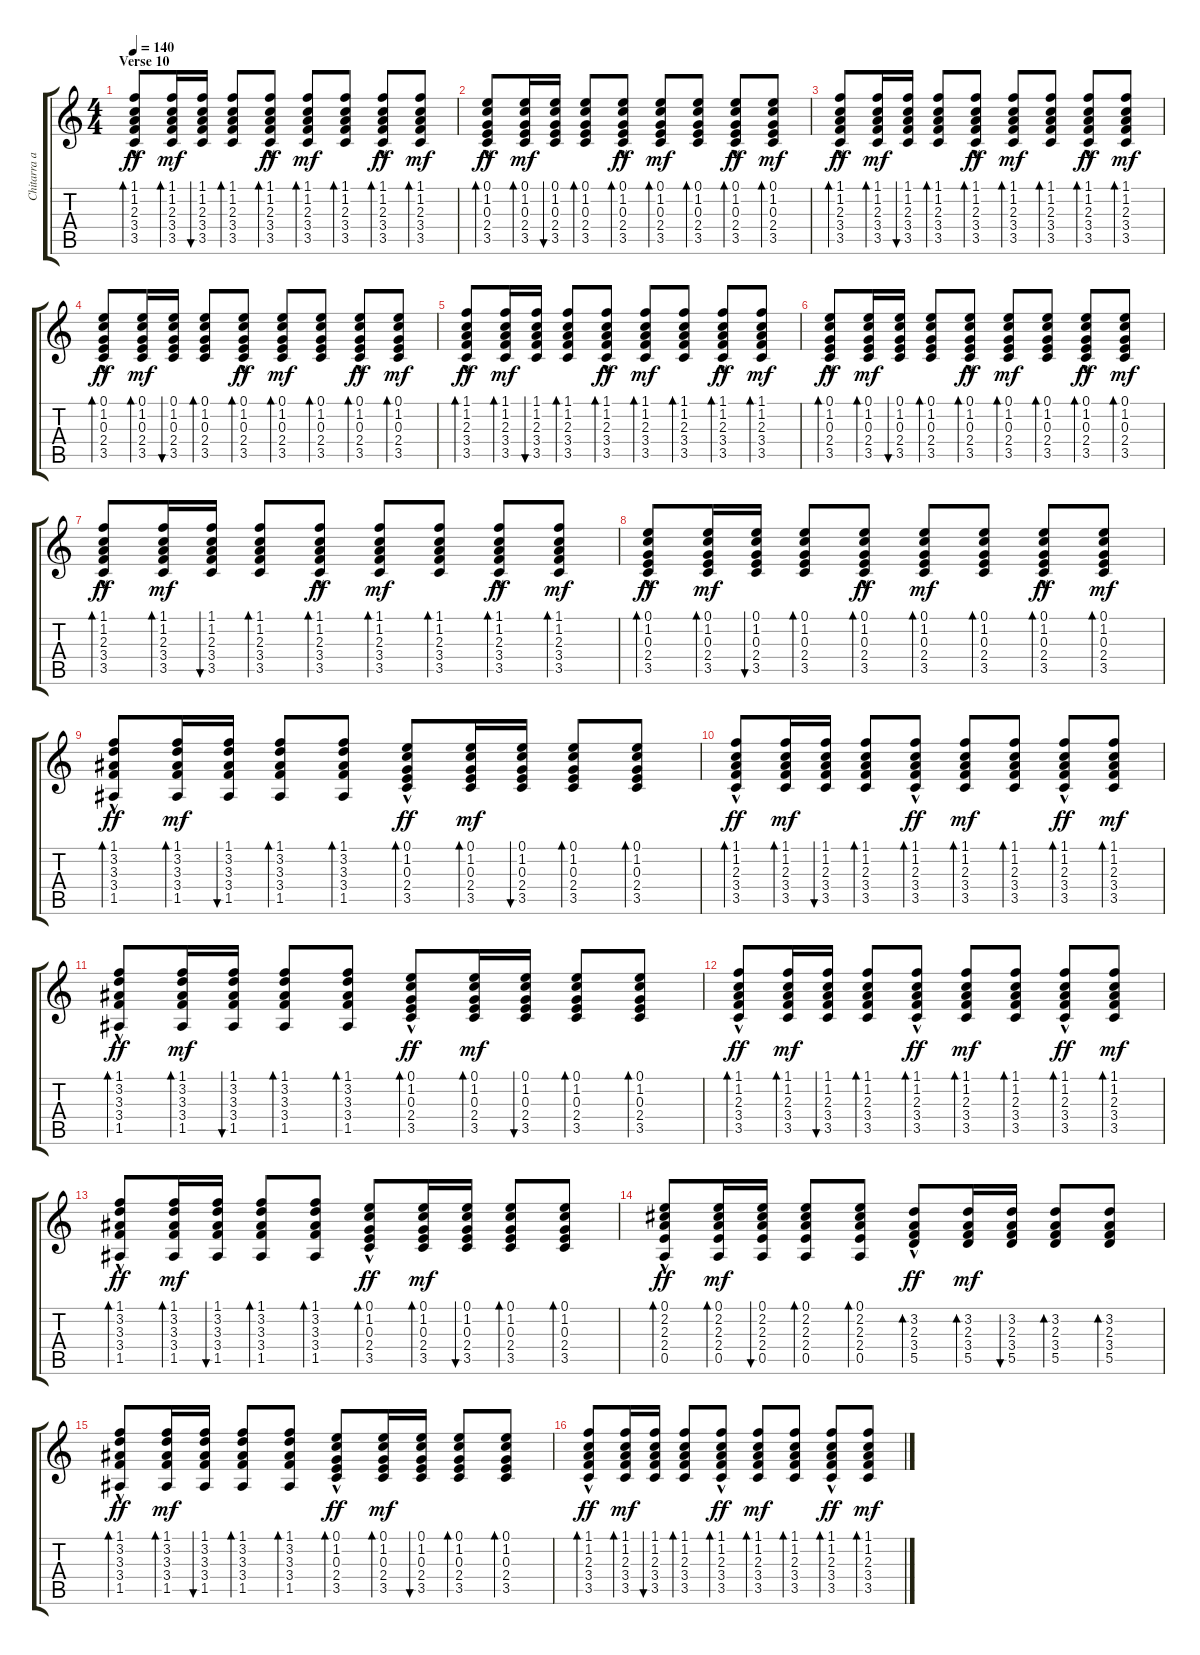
\track ("Chitarra acustica 2" "Chitarra a") {instrument acousticguitarsteel}
\staff {score tabs}
\tuning (E4 B3 G3 D3 A2 E2) {hide}
\ts (4 4)
\section ("" "Verse 10")
\tempo 140
\clef g2
\ks c
(1.1{hac} 1.2{hac} 2.3{hac} 3.4{hac} 3.5).8{bd 60 dy ff} (1.1 1.2 2.3 3.4 3.5).16{bd 60 dy mf} (1.1 1.2 2.3 3.4 3.5).16{bu 60} (1.1 1.2 2.3 3.4 3.5).8{bd 60} (1.1{hac} 1.2{hac} 2.3{hac} 3.4{hac} 3.5).8{bd 120 dy ff} (1.1 1.2 2.3 3.4 3.5).8{bd 60 dy mf} (1.1 1.2 2.3 3.4 3.5).8{bd 120} (1.1{hac} 1.2{hac} 2.3{hac} 3.4{hac} 3.5).8{bd 60 dy ff} (1.1 1.2 2.3 3.4 3.5).8{bd 120 dy mf} |
(0.1{hac} 1.2{hac} 0.3{hac} 2.4{hac} 3.5).8{bd 60 dy ff} (0.1 1.2 0.3 2.4 3.5).16{bd 60 dy mf} (0.1 1.2 0.3 2.4 3.5).16{bu 60} (0.1 1.2 0.3 2.4 3.5).8{bd 60} (0.1{hac} 1.2{hac} 0.3{hac} 2.4{hac} 3.5).8{bd 120 dy ff} (0.1 1.2 0.3 2.4 3.5).8{bd 60 dy mf} (0.1 1.2 0.3 2.4 3.5).8{bd 120} (0.1{hac} 1.2{hac} 0.3{hac} 2.4{hac} 3.5).8{bd 60 dy ff} (0.1 1.2 0.3 2.4 3.5).8{bd 120 dy mf} |
(1.1{hac} 1.2{hac} 2.3{hac} 3.4{hac} 3.5).8{bd 60 dy ff} (1.1 1.2 2.3 3.4 3.5).16{bd 60 dy mf} (1.1 1.2 2.3 3.4 3.5).16{bu 60} (1.1 1.2 2.3 3.4 3.5).8{bd 60} (1.1{hac} 1.2{hac} 2.3{hac} 3.4{hac} 3.5).8{bd 120 dy ff} (1.1 1.2 2.3 3.4 3.5).8{bd 60 dy mf} (1.1 1.2 2.3 3.4 3.5).8{bd 120} (1.1{hac} 1.2{hac} 2.3{hac} 3.4{hac} 3.5).8{bd 60 dy ff} (1.1 1.2 2.3 3.4 3.5).8{bd 120 dy mf} |
(0.1{hac} 1.2{hac} 0.3{hac} 2.4{hac} 3.5).8{bd 60 dy ff} (0.1 1.2 0.3 2.4 3.5).16{bd 60 dy mf} (0.1 1.2 0.3 2.4 3.5).16{bu 60} (0.1 1.2 0.3 2.4 3.5).8{bd 60} (0.1{hac} 1.2{hac} 0.3{hac} 2.4{hac} 3.5).8{bd 120 dy ff} (0.1 1.2 0.3 2.4 3.5).8{bd 60 dy mf} (0.1 1.2 0.3 2.4 3.5).8{bd 120} (0.1{hac} 1.2{hac} 0.3{hac} 2.4{hac} 3.5).8{bd 60 dy ff} (0.1 1.2 0.3 2.4 3.5).8{bd 120 dy mf} |
(1.1{hac} 1.2{hac} 2.3{hac} 3.4{hac} 3.5).8{bd 60 dy ff} (1.1 1.2 2.3 3.4 3.5).16{bd 60 dy mf} (1.1 1.2 2.3 3.4 3.5).16{bu 60} (1.1 1.2 2.3 3.4 3.5).8{bd 60} (1.1{hac} 1.2{hac} 2.3{hac} 3.4{hac} 3.5).8{bd 120 dy ff} (1.1 1.2 2.3 3.4 3.5).8{bd 60 dy mf} (1.1 1.2 2.3 3.4 3.5).8{bd 120} (1.1{hac} 1.2{hac} 2.3{hac} 3.4{hac} 3.5).8{bd 60 dy ff} (1.1 1.2 2.3 3.4 3.5).8{bd 120 dy mf} |
(0.1{hac} 1.2{hac} 0.3{hac} 2.4{hac} 3.5).8{bd 60 dy ff} (0.1 1.2 0.3 2.4 3.5).16{bd 60 dy mf} (0.1 1.2 0.3 2.4 3.5).16{bu 60} (0.1 1.2 0.3 2.4 3.5).8{bd 60} (0.1{hac} 1.2{hac} 0.3{hac} 2.4{hac} 3.5).8{bd 120 dy ff} (0.1 1.2 0.3 2.4 3.5).8{bd 60 dy mf} (0.1 1.2 0.3 2.4 3.5).8{bd 120} (0.1{hac} 1.2{hac} 0.3{hac} 2.4{hac} 3.5).8{bd 60 dy ff} (0.1 1.2 0.3 2.4 3.5).8{bd 120 dy mf} |
(1.1{hac} 1.2{hac} 2.3{hac} 3.4{hac} 3.5).8{bd 60 dy ff} (1.1 1.2 2.3 3.4 3.5).16{bd 60 dy mf} (1.1 1.2 2.3 3.4 3.5).16{bu 60} (1.1 1.2 2.3 3.4 3.5).8{bd 60} (1.1{hac} 1.2{hac} 2.3{hac} 3.4{hac} 3.5).8{bd 120 dy ff} (1.1 1.2 2.3 3.4 3.5).8{bd 60 dy mf} (1.1 1.2 2.3 3.4 3.5).8{bd 120} (1.1{hac} 1.2{hac} 2.3{hac} 3.4{hac} 3.5).8{bd 60 dy ff} (1.1 1.2 2.3 3.4 3.5).8{bd 120 dy mf} |
(0.1{hac} 1.2{hac} 0.3{hac} 2.4{hac} 3.5).8{bd 60 dy ff} (0.1 1.2 0.3 2.4 3.5).16{bd 60 dy mf} (0.1 1.2 0.3 2.4 3.5).16{bu 60} (0.1 1.2 0.3 2.4 3.5).8{bd 60} (0.1{hac} 1.2{hac} 0.3{hac} 2.4{hac} 3.5).8{bd 120 dy ff} (0.1 1.2 0.3 2.4 3.5).8{bd 60 dy mf} (0.1 1.2 0.3 2.4 3.5).8{bd 120} (0.1{hac} 1.2{hac} 0.3{hac} 2.4{hac} 3.5).8{bd 60 dy ff} (0.1 1.2 0.3 2.4 3.5).8{bd 120 dy mf} |
(1.1{hac} 3.2{hac} 3.3{hac} 3.4{hac} 1.5{hac}).8{bd 60 dy ff} (1.1 3.2 3.3 3.4 1.5).16{bd 60 dy mf} (1.1 3.2 3.3 3.4 1.5).16{bu 60} (1.1 3.2 3.3 3.4 1.5).8{bd 60} (1.1 3.2 3.3 3.4 1.5).8{bd 60} (0.1{hac} 1.2{hac} 0.3{hac} 2.4{hac} 3.5{hac}).8{bd 60 dy ff} (0.1 1.2 0.3 2.4 3.5).16{bd 60 dy mf} (0.1 1.2 0.3 2.4 3.5).16{bu 60} (0.1 1.2 0.3 2.4 3.5).8{bd 60} (0.1 1.2 0.3 2.4 3.5).8{bd 60} |
(1.1{hac} 1.2{hac} 2.3{hac} 3.4{hac} 3.5).8{bd 60 dy ff} (1.1 1.2 2.3 3.4 3.5).16{bd 60 dy mf} (1.1 1.2 2.3 3.4 3.5).16{bu 60} (1.1 1.2 2.3 3.4 3.5).8{bd 60} (1.1{hac} 1.2{hac} 2.3{hac} 3.4{hac} 3.5).8{bd 120 dy ff} (1.1 1.2 2.3 3.4 3.5).8{bd 60 dy mf} (1.1 1.2 2.3 3.4 3.5).8{bd 120} (1.1{hac} 1.2{hac} 2.3{hac} 3.4{hac} 3.5).8{bd 60 dy ff} (1.1 1.2 2.3 3.4 3.5).8{bd 120 dy mf} |
(1.1{hac} 3.2{hac} 3.3{hac} 3.4{hac} 1.5{hac}).8{bd 60 dy ff} (1.1 3.2 3.3 3.4 1.5).16{bd 60 dy mf} (1.1 3.2 3.3 3.4 1.5).16{bu 60} (1.1 3.2 3.3 3.4 1.5).8{bd 60} (1.1 3.2 3.3 3.4 1.5).8{bd 60} (0.1{hac} 1.2{hac} 0.3{hac} 2.4{hac} 3.5{hac}).8{bd 60 dy ff} (0.1 1.2 0.3 2.4 3.5).16{bd 60 dy mf} (0.1 1.2 0.3 2.4 3.5).16{bu 60} (0.1 1.2 0.3 2.4 3.5).8{bd 60} (0.1 1.2 0.3 2.4 3.5).8{bd 60} |
(1.1{hac} 1.2{hac} 2.3{hac} 3.4{hac} 3.5).8{bd 60 dy ff} (1.1 1.2 2.3 3.4 3.5).16{bd 60 dy mf} (1.1 1.2 2.3 3.4 3.5).16{bu 60} (1.1 1.2 2.3 3.4 3.5).8{bd 60} (1.1{hac} 1.2{hac} 2.3{hac} 3.4{hac} 3.5).8{bd 120 dy ff} (1.1 1.2 2.3 3.4 3.5).8{bd 60 dy mf} (1.1 1.2 2.3 3.4 3.5).8{bd 120} (1.1{hac} 1.2{hac} 2.3{hac} 3.4{hac} 3.5).8{bd 60 dy ff} (1.1 1.2 2.3 3.4 3.5).8{bd 120 dy mf} |
(1.1{hac} 3.2{hac} 3.3{hac} 3.4{hac} 1.5{hac}).8{bd 60 dy ff} (1.1 3.2 3.3 3.4 1.5).16{bd 60 dy mf} (1.1 3.2 3.3 3.4 1.5).16{bu 60} (1.1 3.2 3.3 3.4 1.5).8{bd 60} (1.1 3.2 3.3 3.4 1.5).8{bd 60} (0.1{hac} 1.2{hac} 0.3{hac} 2.4{hac} 3.5{hac}).8{bd 60 dy ff} (0.1 1.2 0.3 2.4 3.5).16{bd 60 dy mf} (0.1 1.2 0.3 2.4 3.5).16{bu 60} (0.1 1.2 0.3 2.4 3.5).8{bd 60} (0.1 1.2 0.3 2.4 3.5).8{bd 60} |
(0.1{hac} 2.2{hac} 2.3{hac} 2.4{hac} 0.5{hac}).8{bd 60 dy ff} (0.1 2.2 2.3 2.4 0.5).16{bd 60 dy mf} (0.1 2.2 2.3 2.4 0.5).16{bu 60} (0.1 2.2 2.3 2.4 0.5).8{bd 60} (0.1 2.2 2.3 2.4 0.5).8{bd 60} (3.2{hac} 2.3{hac} 3.4{hac} 5.5{hac}).8{bd 60 dy ff} (3.2 2.3 3.4 5.5).16{bd 60 dy mf} (3.2 2.3 3.4 5.5).16{bu 60} (3.2 2.3 3.4 5.5).8{bd 60} (3.2 2.3 3.4 5.5).8{bd 60} |
(1.1{hac} 3.2{hac} 3.3{hac} 3.4{hac} 1.5{hac}).8{bd 60 dy ff} (1.1 3.2 3.3 3.4 1.5).16{bd 60 dy mf} (1.1 3.2 3.3 3.4 1.5).16{bu 60} (1.1 3.2 3.3 3.4 1.5).8{bd 60} (1.1 3.2 3.3 3.4 1.5).8{bd 60} (0.1{hac} 1.2{hac} 0.3{hac} 2.4{hac} 3.5{hac}).8{bd 60 dy ff} (0.1 1.2 0.3 2.4 3.5).16{bd 60 dy mf} (0.1 1.2 0.3 2.4 3.5).16{bu 60} (0.1 1.2 0.3 2.4 3.5).8{bd 60} (0.1 1.2 0.3 2.4 3.5).8{bd 60} |
(1.1{hac} 1.2{hac} 2.3{hac} 3.4{hac} 3.5).8{bd 60 dy ff} (1.1 1.2 2.3 3.4 3.5).16{bd 60 dy mf} (1.1 1.2 2.3 3.4 3.5).16{bu 60} (1.1 1.2 2.3 3.4 3.5).8{bd 60} (1.1{hac} 1.2{hac} 2.3{hac} 3.4{hac} 3.5).8{bd 120 dy ff} (1.1 1.2 2.3 3.4 3.5).8{bd 60 dy mf} (1.1 1.2 2.3 3.4 3.5).8{bd 120} (1.1{hac} 1.2{hac} 2.3{hac} 3.4{hac} 3.5).8{bd 60 dy ff} (1.1 1.2 2.3 3.4 3.5).8{bd 120 dy mf}
